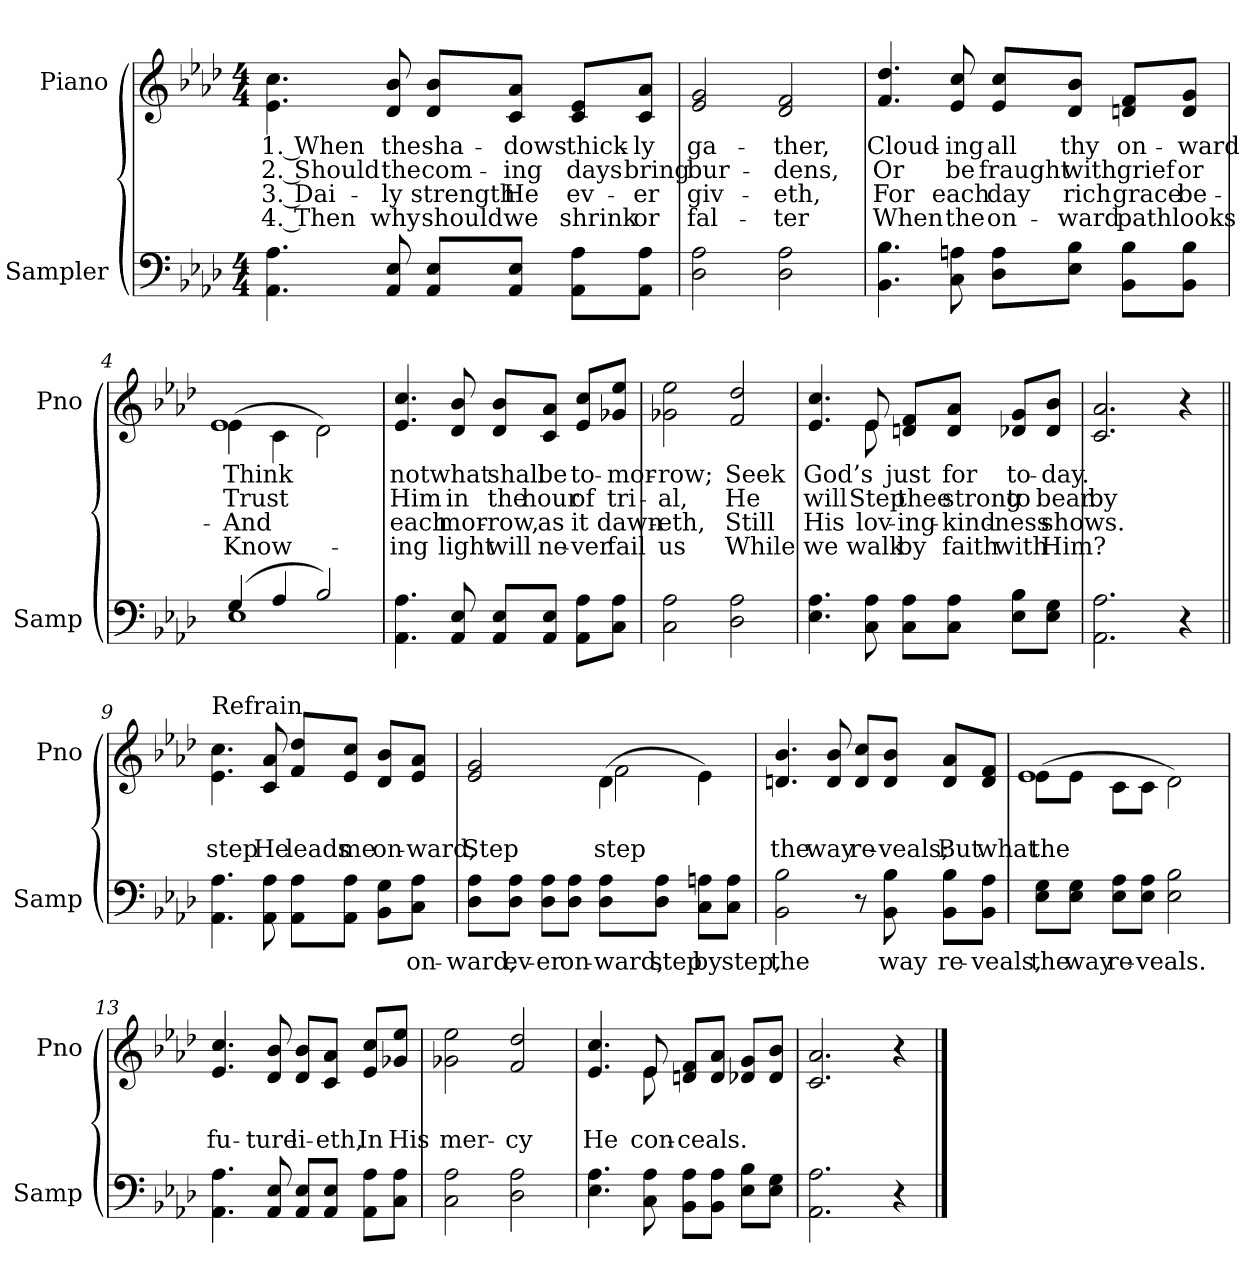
**kern	**text	**kern	**text	**text	**text	**text
*part2	*part2	*part1	*part1	*part1	*part1	*part1
*staff2	*staff2	*staff1	*staff1	*staff1	*staff1	*staff1
*I"Sampler	*	*I"Piano	*	*	*	*
*I'Samp	*	*I'Pno	*	*	*	*
*clefF4	*	*clefG2	*	*	*	*
*k[b-e-a-d-]	*	*k[b-e-a-d-]	*	*	*	*
*A-:	*	*A-:	*	*	*	*
*M4/4	*	*M4/4	*	*	*	*
=1	=1	=1	=1	=1	=1	=1
4.AA- 4.A-	.	4.e-\ 4.cc\	1. When	2. Should	3. Dai-	4. Then
8AA- 8E-	.	8d- 8b-	the	the	-ly	why
8AA-/ 8E-/L	.	8d-/ 8b-/L	sha-	com-	strength	should
8AA-/ 8E-/J	.	8c/ 8a-/J	-dows	-ing	He	we
8AA-\ 8A-\L	.	8c/ 8e-/L	thick-	days	ev-	shrink
8AA-\ 8A-\J	.	8c/ 8a-/J	-ly	bring	-er	or
=2	=2	=2	=2	=2	=2	=2
2D- 2A-	.	2e- 2g	ga-	bur-	giv-	fal-
2D- 2A-	.	2d- 2f	-ther,	-dens,	-eth,	-ter
=3	=3	=3	=3	=3	=3	=3
4.BB- 4.B-	.	4.f 4.dd-	Cloud-	Or	For	When
8C 8An	.	8e- 8cc	-ing	be	each	the
8D-\ 8A\L	.	8e-/ 8cc/L	all	fraught	day	on-
8E-\ 8B-\J	.	8d-/ 8b-/J	thy	with	rich	-ward
8BB-\ 8B-\L	.	8dn/ 8f/L	on-	grief	grace	path
8BB-\ 8B-\J	.	8d/ 8g/J	-ward	or	be-	looks
=4	=4	=4	=4	=4	=4	=4
*^	*	*^	*	*	*	*
(4G/	1E-	.	(4e-\	1e-	Think	Trust	And	Know-
4A-/	.	.	4c\	.	.	.	.	.
2B-/)	.	.	2d-\)	.	.	.	.	.
*v	*v	*	*	*	*	*	*	*
*	*	*v	*v	*	*	*	*
=5	=5	=5	=5	=5	=5	=5
4.AA- 4.A-	.	4.e- 4.cc	not	Him	each	-ing
8AA- 8E-	.	8d- 8b-	what	in	mor-	light
8AA-/ 8E-/L	.	8d-/ 8b-/L	shall	the	-row,	will
8AA-/ 8E-/J	.	8c/ 8a-/J	be	hour	as	ne-
8AA-\ 8A-\L	.	8e-/ 8cc/L	to-	of	it	-ver
8C\ 8A-\J	.	8g-X/ 8ee-/J	-mor-	tri-	dawn-	fail
=6	=6	=6	=6	=6	=6	=6
2C 2A-	.	2g-X 2ee-	-row;	-al,	-eth,	us
2D- 2A-	.	2f 2dd-	Seek	He	Still	While
=7	=7	=7	=7	=7	=7	=7
*	*	*^	*	*	*	*
4.E- 4.A-	.	4.e- 4.cc	4.ryy	God’s	will	His	we
8C 8A-	.	8e-/	8e-	.	Step	lov-	walk
8C\ 8A-\L	.	8dn/ 8f/L	2ryy	just	thee	-ing-	by
8C\ 8A-\J	.	8d/ 8a-/J	.	for	strong	-kind-	faith
8E-\ 8B-\L	.	8d-X/ 8g/L	.	to-	to	-ness	with
8E-\ 8G\J	.	8d-/ 8b-/J	.	-day.	bear.	shows.	Him?
*	*	*v	*v	*	*	*	*
=8	=8	=8	=8	=8	=8	=8
2.AA- 2.A-	.	2.c 2.a-	.	by	.	.
4r	.	4r	.	.	.	.
=9||	=9||	=9||	=9||	=9||	=9||	=9||
!	!	!LO:TX:t=Refrain	!	!	!	!
4.AA- 4.A-	.	4.e-\ 4.cc\	.	step	.	.
8AA- 8A-	.	8c 8a-	.	He	.	.
8AA-\ 8A-\L	.	8f/ 8dd-/L	.	leads	.	.
8AA-\ 8A-\J	.	8e-/ 8cc/J	.	me	.	.
8BB-\ 8G\L	.	8d-/ 8b-/L	.	on-	.	.
8C\ 8A-\J	on-	8e-/ 8a-/J	.	-ward,	.	.
=10	=10	=10	=10	=10	=10	=10
*	*	*^	*	*	*	*
8D-\ 8A-\L	-ward,	2e- 2g	2ryy	.	Step	.	.
8D-\ 8A-\J	ev-	.	.	.	.	.	.
8D-\ 8A-\L	-er	.	.	.	.	.	.
8D-\ 8A-\J	on-	.	.	.	.	.	.
8D-\ 8A-\L	-ward,	(4d-\	2f	.	step	.	.
8D-\ 8A-\J	step	.	.	.	.	.	.
8C\ 8An\L	by	4e-\)	.	.	.	.	.
8C\ 8A\J	step,	.	.	.	.	.	.
*	*	*v	*v	*	*	*	*
=11	=11	=11	=11	=11	=11	=11
2BB- 2B-	the	4.dn 4.b-	.	the	.	.
.	.	8d 8b-	.	way	.	.
8r	.	8d/ 8cc/L	.	re-	.	.
8BB- 8B-	way	8d/ 8b-/J	.	-veals;	.	.
8BB-\ 8B-\L	re-	8d/ 8a-/L	.	But	.	.
8BB-\ 8A-\J	-veals,	8d/ 8f/J	.	what	.	.
=12	=12	=12	=12	=12	=12	=12
*	*	*^	*	*	*	*
8E-\ 8G\L	the	(8e-\L	1e-	.	the	.	.
8E-\ 8G\J	way	8e-\J	.	.	.	.	.
8E-\ 8A-\L	re-	8c\L	.	.	.	.	.
8E-\ 8A-\J	-veals.	8c\J	.	.	.	.	.
2E- 2B-	.	2d-\)	.	.	.	.	.
*	*	*v	*v	*	*	*	*
=13	=13	=13	=13	=13	=13	=13
4.AA- 4.A-	.	4.e- 4.cc	.	fu-	.	.
8AA- 8E-	.	8d- 8b-	.	-ture	.	.
8AA-/ 8E-/L	.	8d-/ 8b-/L	.	li-	.	.
8AA-/ 8E-/J	.	8c/ 8a-/J	.	-eth,	.	.
8AA-\ 8A-\L	.	8e-/ 8cc/L	.	In	.	.
8C\ 8A-\J	.	8g-X/ 8ee-/J	.	His	.	.
=14	=14	=14	=14	=14	=14	=14
2C 2A-	.	2g-X 2ee-	.	mer-	.	.
2D- 2A-	.	2f 2dd-	.	-cy	.	.
=15	=15	=15	=15	=15	=15	=15
*	*	*^	*	*	*	*
4.E- 4.A-	.	4.e- 4.cc	4.ryy	.	He	.	.
8C 8A-	.	8e-/	8e-	.	con-	.	.
8BB-\ 8A-\L	.	8dn/ 8f/L	2ryy	.	-ceals.	.	.
8BB-\ 8A-\J	.	8d/ 8a-/J	.	.	.	.	.
8E-\ 8B-\L	.	8d-X/ 8g/L	.	.	.	.	.
8E-\ 8G\J	.	8d-/ 8b-/J	.	.	.	.	.
*	*	*v	*v	*	*	*	*
=16	=16	=16	=16	=16	=16	=16
2.AA- 2.A-	.	2.c 2.a-	.	.	.	.
4r	.	4r	.	.	.	.
==	==	==	==	==	==	==
*-	*-	*-	*-	*-	*-	*-
